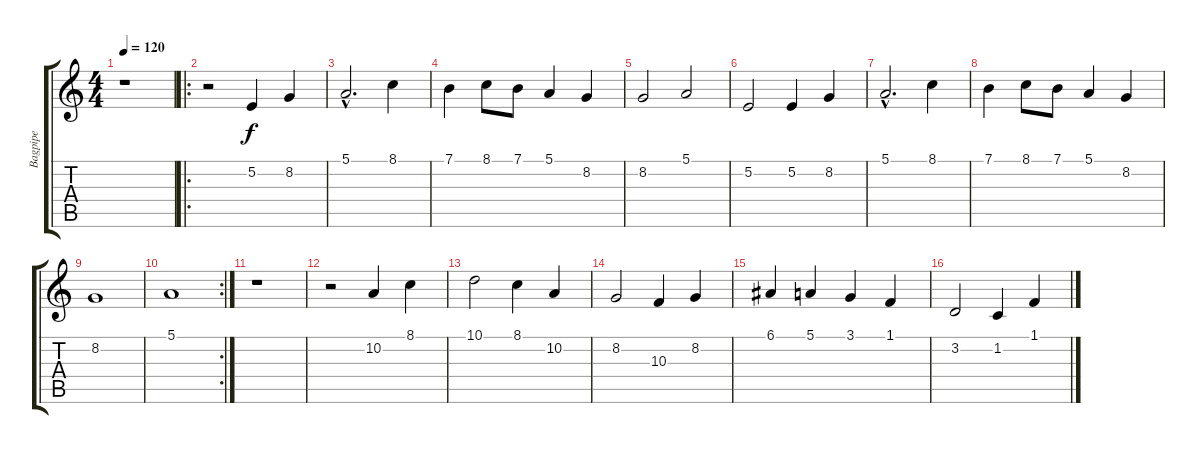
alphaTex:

\track ("Bagpipe" "Bagpipe") {instrument bagpipe}
\staff {score tabs}
\tuning (E4 B3 G3 D3 A2 E2) {hide}
\ts (4 4)
\tempo 120
\clef g2
\ks c
r.1{dy f instrument bagpipe} |
\ro
r.2 5.2.4 8.2.4 |
5.1{hac}.2{d} 8.1.4 |
7.1.4 8.1.8 7.1.8 5.1.4 8.2.4 |
8.2.2 5.1.2 |
5.2.2 5.2.4 8.2.4 |
5.1{hac}.2{d} 8.1.4 |
7.1.4 8.1.8 7.1.8 5.1.4 8.2.4 |
8.2.1 |
\rc 2
5.1.1 |
r.1 |
r.2 10.2.4 8.1.4 |
10.1.2 8.1.4 10.2.4 |
8.2.2 10.3.4 8.2.4 |
6.1.4 5.1.4 3.1.4 1.1.4 |
3.2.2 1.2.4 1.1.4
